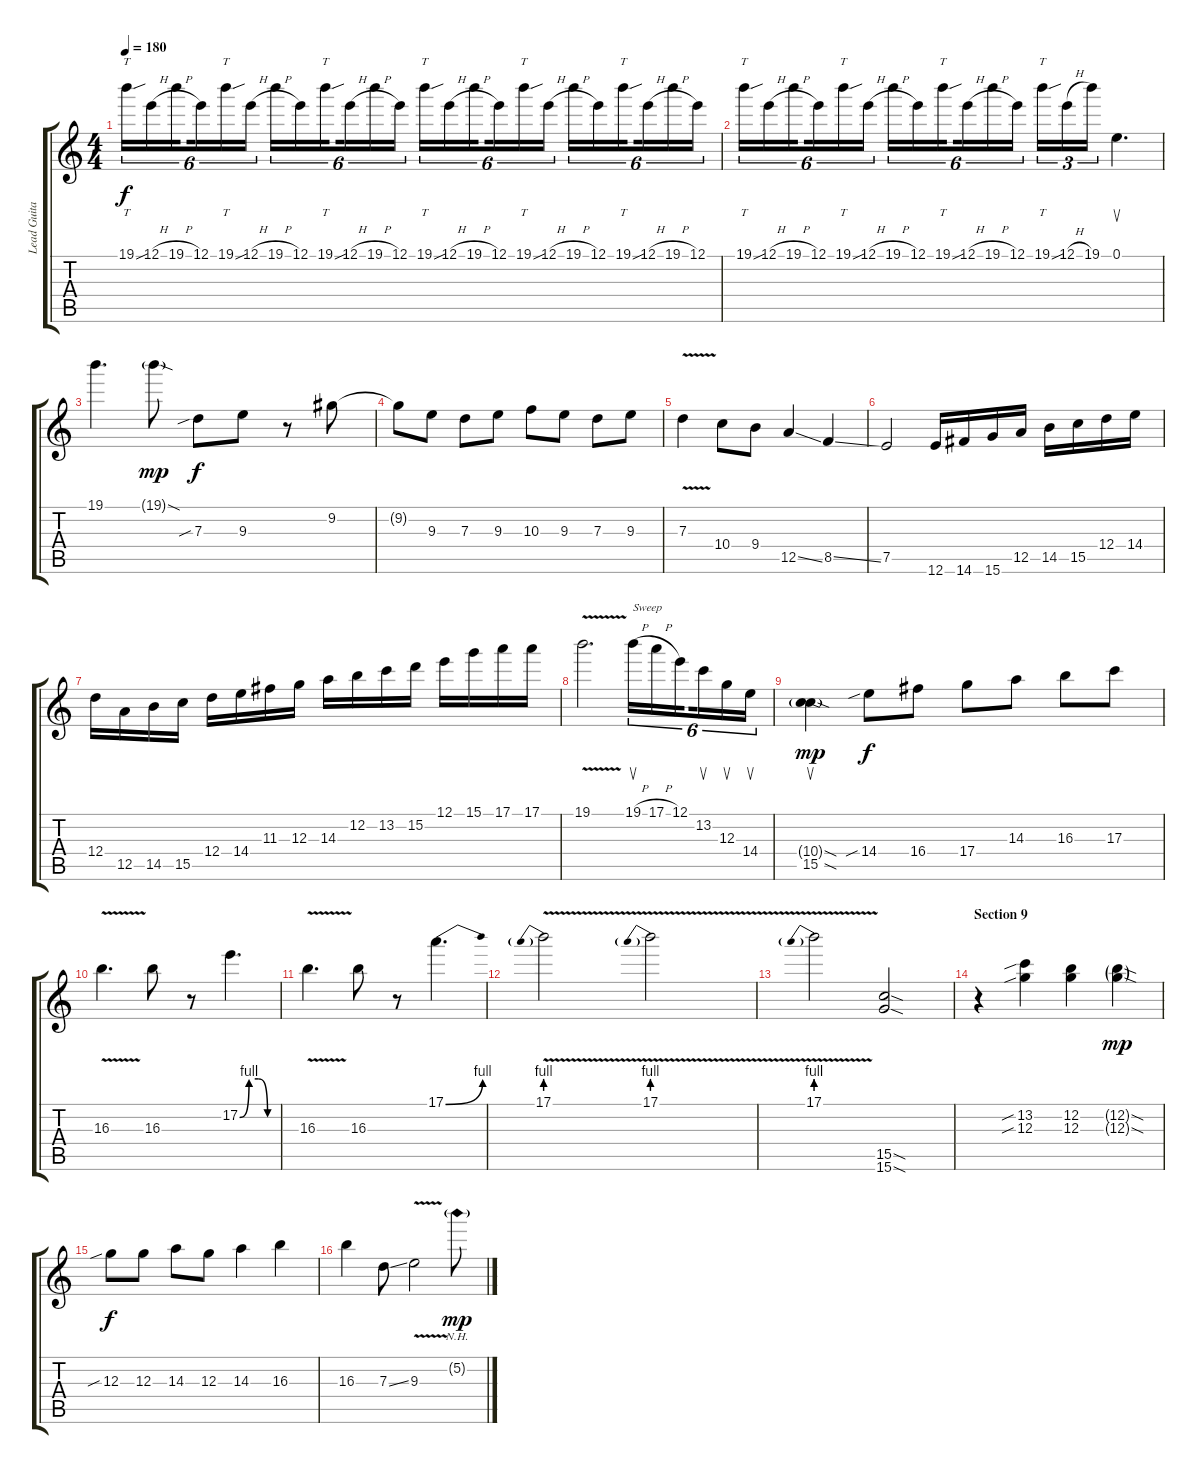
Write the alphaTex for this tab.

\track ("Lead Guitar" "Lead Guita") {instrument distortionguitar}
\staff {score tabs}
\tuning (E4 B3 G3 D3 A2 E2) {hide}
\ts (4 4)
\tempo 180
\clef g2
\ks c
19.1{sou}.16{tt tu (6 4) dy f} 12.1{h}.16{tu (6 4)} 19.1{h}.16{tu (6 4) beam splitsecondary} 12.1.16{tu (6 4)} 19.1{sou}.16{tt tu (6 4)} 12.1{h}.16{tu (6 4)} 19.1{h}.16{tu (6 4)} 12.1.16{tu (6 4)} 19.1{sou}.16{tt tu (6 4) beam splitsecondary} 12.1{h}.16{tu (6 4)} 19.1{h}.16{tu (6 4)} 12.1.16{tu (6 4)} 19.1{sou}.16{tt tu (6 4)} 12.1{h}.16{tu (6 4)} 19.1{h}.16{tu (6 4) beam splitsecondary} 12.1.16{tu (6 4)} 19.1{sou}.16{tt tu (6 4)} 12.1{h}.16{tu (6 4)} 19.1{h}.16{tu (6 4)} 12.1.16{tu (6 4)} 19.1{sou}.16{tt tu (6 4) beam splitsecondary} 12.1{h}.16{tu (6 4)} 19.1{h}.16{tu (6 4)} 12.1.16{tu (6 4)} |
19.1{sou}.16{tt tu (6 4)} 12.1{h}.16{tu (6 4)} 19.1{h}.16{tu (6 4) beam splitsecondary} 12.1.16{tu (6 4)} 19.1{sou}.16{tt tu (6 4)} 12.1{h}.16{tu (6 4)} 19.1{h}.16{tu (6 4)} 12.1.16{tu (6 4)} 19.1{sou}.16{tt tu (6 4) beam splitsecondary} 12.1{h}.16{tu (6 4)} 19.1{h}.16{tu (6 4)} 12.1.16{tu (6 4)} 19.1{sou}.16{tt tu (3 2)} 12.1{h}.16{tu (3 2)} 19.1.16{tu (3 2)} 0.1.4{d su} |
19.1.4{d} 19.1{sod g}.8{dy mp} 7.3{sib}.8{dy f} 9.3.8 r.8 9.2.8 |
9.2{t}.8 9.3.8 7.3.8 9.3.8 10.3.8 9.3.8 7.3.8 9.3.8 |
7.3{v}.4 10.4.8 9.4.8 12.5{ss}.4 8.5{ss}.4 |
7.5.2 12.6.16 14.6.16 15.6.16 12.5.16 14.5.16 15.5.16 12.4.16 14.4.16 |
12.4.16 12.5.16 14.5.16 15.5.16 12.4.16 14.4.16 11.3.16 12.3.16 14.3.16 12.2.16 13.2.16 15.2.16 12.1.16 15.1.16 17.1.16 17.1.16 |
19.1{v}.2{d} 19.1{h}.16{su tu (6 4) txt "Sweep"} 17.1{h}.16{tu (6 4)} 12.1.16{tu (6 4) beam splitsecondary} 13.2.16{su tu (6 4)} 12.3.16{su tu (6 4)} 14.4.16{su tu (6 4)} |
(10.4{sod g} 15.5{sod}).4{su dy mp} 14.4{sib}.8{dy f} 16.4.8 17.4.8 14.3.8 16.3.8 17.3.8 |
16.3{v}.4{d} 16.3.8 r.8 17.2{be (custom 0 0 15 4 30 4 45 0 60 0)}.4{d} |
16.3{v}.4{d} 16.3.8 r.8 17.1{be (bend 0 0 60 4)}.4{d} |
17.1{be (prebend 0 4 60 4) v}.2 17.1{be (prebend 0 4 60 4) v}.2 |
17.1{be (prebend 0 4 60 4) v}.2 (15.5{sod} 15.6{sod}).2 |
\section ("" "Section 9")
r.4 (13.2{sib} 12.3{sib}).4 (12.2 12.3).4 (12.2{sod g} 12.3{sod g}).4{dy mp} |
12.3{sib}.8{dy f} 12.3.8 14.3.8 12.3.8 14.3.4 16.3.4 |
16.3.4 7.3{ss}.8 9.3{v}.2 5.2{nh g}.8{dy mp}
